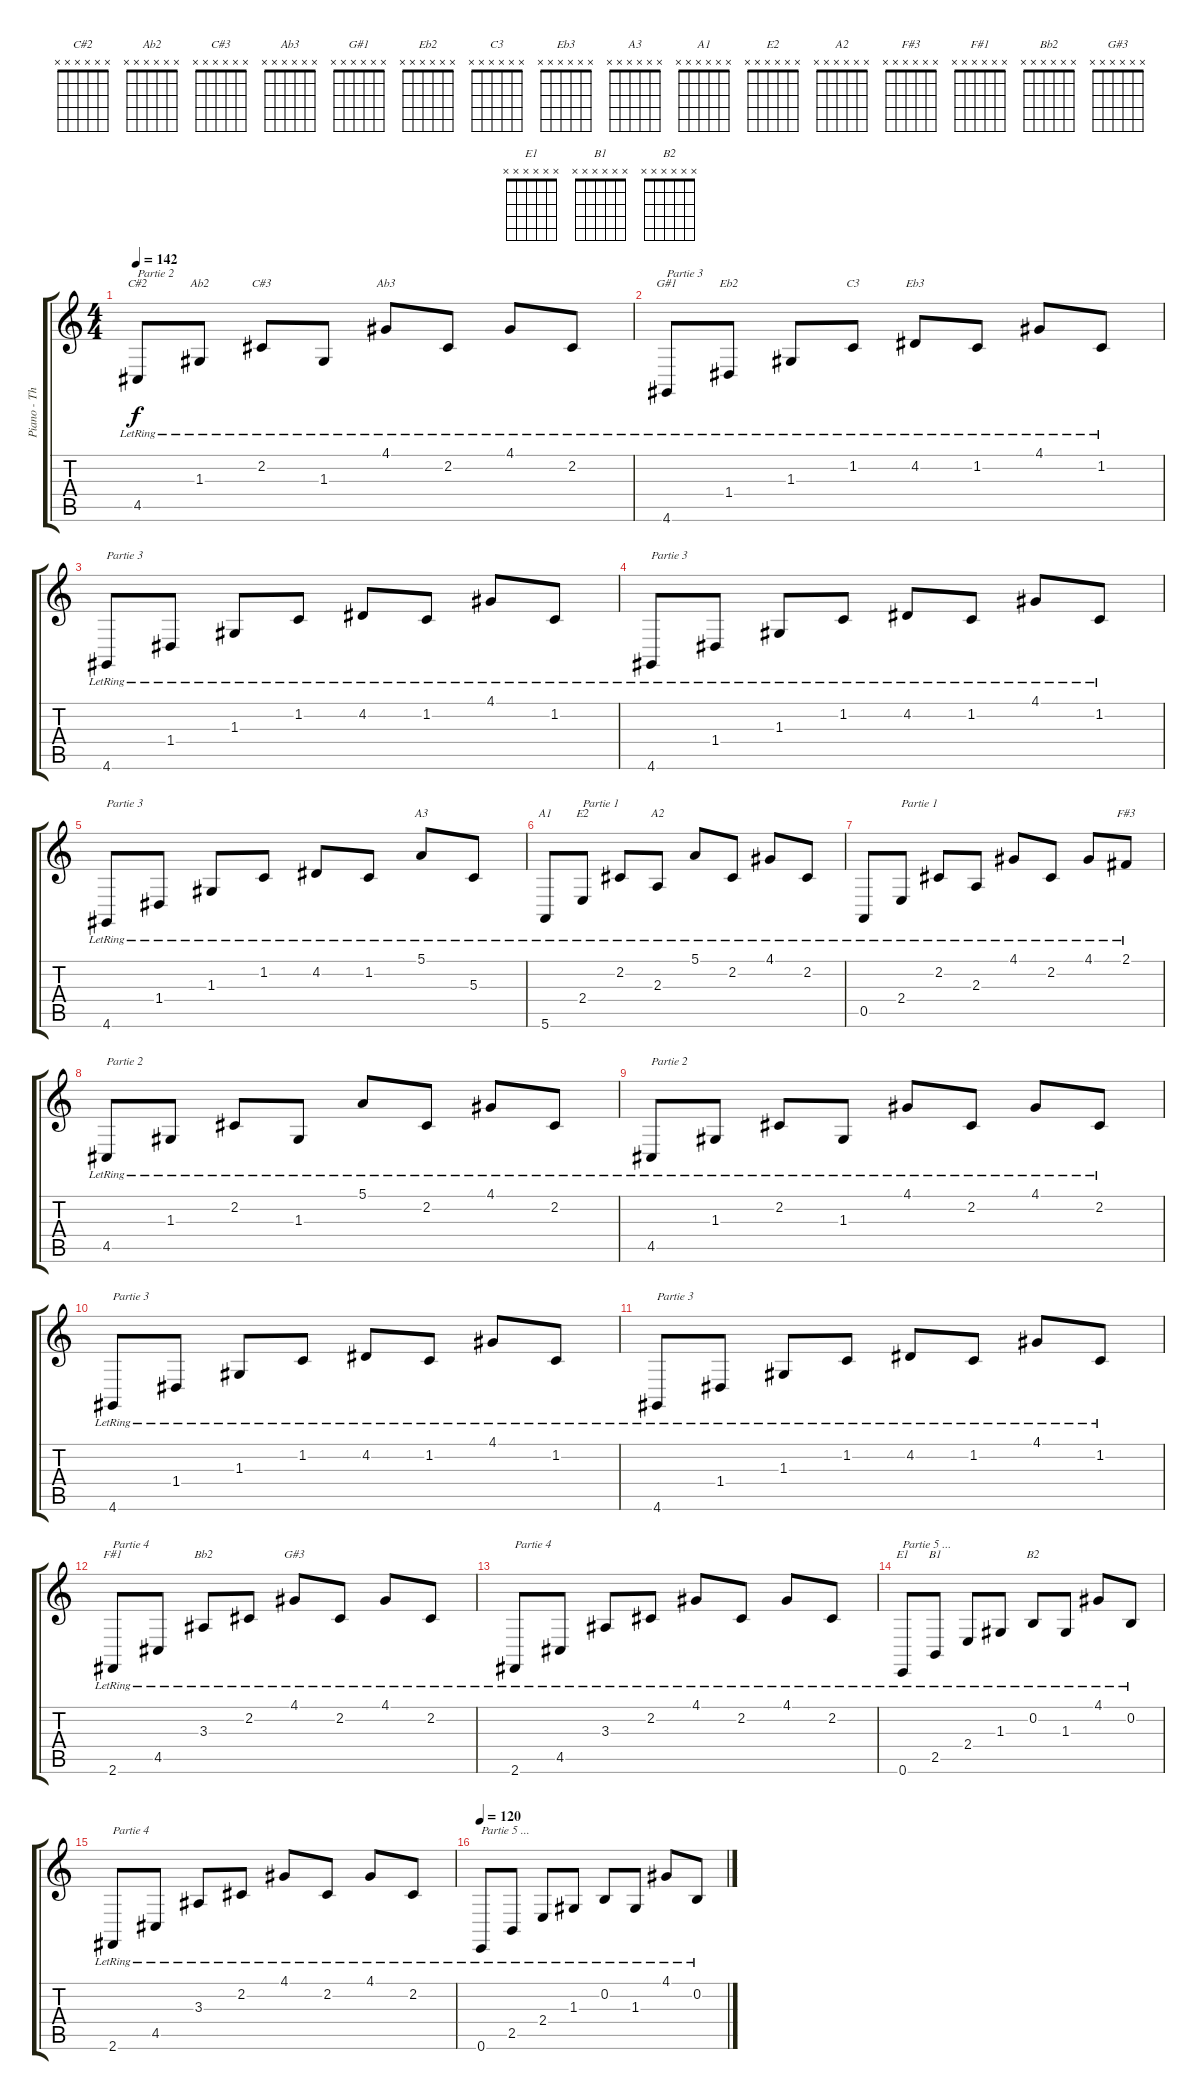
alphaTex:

\track ("Piano - Thom Yorke" "Piano - Th") {instrument acousticgrandpiano}
\staff {score tabs}
\tuning (E4 B3 G3 D3 A2 E2) {hide}
\chord ("C#2" x x x x x x) {firstfret 0}
\chord ("Ab2" x x x x x x) {firstfret 0}
\chord ("C#3" x x x x x x) {firstfret 0}
\chord ("Ab3" x x x x x x) {firstfret 0}
\chord ("G#1" x x x x x x) {firstfret 0}
\chord ("Eb2" x x x x x x) {firstfret 0}
\chord ("C3" x x x x x x) {firstfret 0}
\chord ("Eb3" x x x x x x) {firstfret 0}
\chord ("A3" x x x x x x) {firstfret 0}
\chord ("A1" x x x x x x) {firstfret 0}
\chord ("E2" x x x x x x) {firstfret 0}
\chord ("A2" x x x x x x) {firstfret 0}
\chord ("F#3" x x x x x x) {firstfret 0}
\chord ("F#1" x x x x x x) {firstfret 0}
\chord ("Bb2" x x x x x x) {firstfret 0}
\chord ("G#3" x x x x x x) {firstfret 0}
\chord ("E1" x x x x x x) {firstfret 0}
\chord ("B1" x x x x x x) {firstfret 0}
\chord ("B2" x x x x x x) {firstfret 0}
\ts (4 4)
\tempo 142
\clef g2
\ks c
4.5{lr}.8{ch "C#2" txt "Partie 2" dy f} 1.3{lr}.8{ch "Ab2"} 2.2{lr}.8{ch "C#3"} 1.3{lr}.8 4.1{lr}.8{ch "Ab3"} 2.2{lr}.8 4.1{lr}.8 2.2{lr}.8 |
4.6{lr}.8{ch "G#1" txt "Partie 3"} 1.4{lr}.8{ch "Eb2"} 1.3{lr}.8 1.2{lr}.8{ch "C3"} 4.2{lr}.8{ch "Eb3"} 1.2{lr}.8 4.1{lr}.8 1.2{lr}.8 |
4.6{lr}.8{txt "Partie 3"} 1.4{lr}.8 1.3{lr}.8 1.2{lr}.8 4.2{lr}.8 1.2{lr}.8 4.1{lr}.8 1.2{lr}.8 |
4.6{lr}.8{txt "Partie 3"} 1.4{lr}.8 1.3{lr}.8 1.2{lr}.8 4.2{lr}.8 1.2{lr}.8 4.1{lr}.8 1.2{lr}.8 |
4.6{lr}.8{txt "Partie 3"} 1.4{lr}.8 1.3{lr}.8 1.2{lr}.8 4.2{lr}.8 1.2{lr}.8 5.1{lr}.8{ch "A3"} 5.3{lr}.8 |
5.6{lr}.8{ch "A1"} 2.4{lr}.8{ch "E2" txt "Partie 1"} 2.2{lr}.8 2.3{lr}.8{ch "A2"} 5.1{lr}.8 2.2{lr}.8 4.1{lr}.8 2.2{lr}.8 |
0.5{lr}.8 2.4{lr}.8{txt "Partie 1"} 2.2{lr}.8 2.3{lr}.8 4.1{lr}.8 2.2{lr}.8 4.1{lr}.8 2.1{lr}.8{ch "F#3"} |
4.5{lr}.8{txt "Partie 2"} 1.3{lr}.8 2.2{lr}.8 1.3{lr}.8 5.1{lr}.8 2.2{lr}.8 4.1{lr}.8 2.2{lr}.8 |
4.5{lr}.8{txt "Partie 2"} 1.3{lr}.8 2.2{lr}.8 1.3{lr}.8 4.1{lr}.8 2.2{lr}.8 4.1{lr}.8 2.2{lr}.8 |
4.6{lr}.8{txt "Partie 3"} 1.4{lr}.8 1.3{lr}.8 1.2{lr}.8 4.2{lr}.8 1.2{lr}.8 4.1{lr}.8 1.2{lr}.8 |
4.6{lr}.8{txt "Partie 3"} 1.4{lr}.8 1.3{lr}.8 1.2{lr}.8 4.2{lr}.8 1.2{lr}.8 4.1{lr}.8 1.2{lr}.8 |
2.6{lr}.8{ch "F#1" txt "Partie 4"} 4.5{lr}.8 3.3{lr}.8{ch "Bb2"} 2.2{lr}.8 4.1{lr}.8{ch "G#3"} 2.2{lr}.8 4.1{lr}.8 2.2{lr}.8 |
2.6{lr}.8{txt "Partie 4"} 4.5{lr}.8 3.3{lr}.8 2.2{lr}.8 4.1{lr}.8 2.2{lr}.8 4.1{lr}.8 2.2{lr}.8 |
0.6{lr}.8{ch "E1" txt "Partie 5 ..."} 2.5{lr}.8{ch "B1"} 2.4{lr}.8 1.3{lr}.8 0.2{lr}.8{ch "B2"} 1.3{lr}.8 4.1{lr}.8 0.2{lr}.8 |
2.6{lr}.8{txt "Partie 4"} 4.5{lr}.8 3.3{lr}.8 2.2{lr}.8 4.1{lr}.8 2.2{lr}.8 4.1{lr}.8 2.2{lr}.8 |
\tempo 120
0.6{lr}.8{txt "Partie 5 ..."} 2.5{lr}.8 2.4{lr}.8 1.3{lr}.8 0.2{lr}.8 1.3{lr}.8 4.1{lr}.8 0.2{lr}.8
